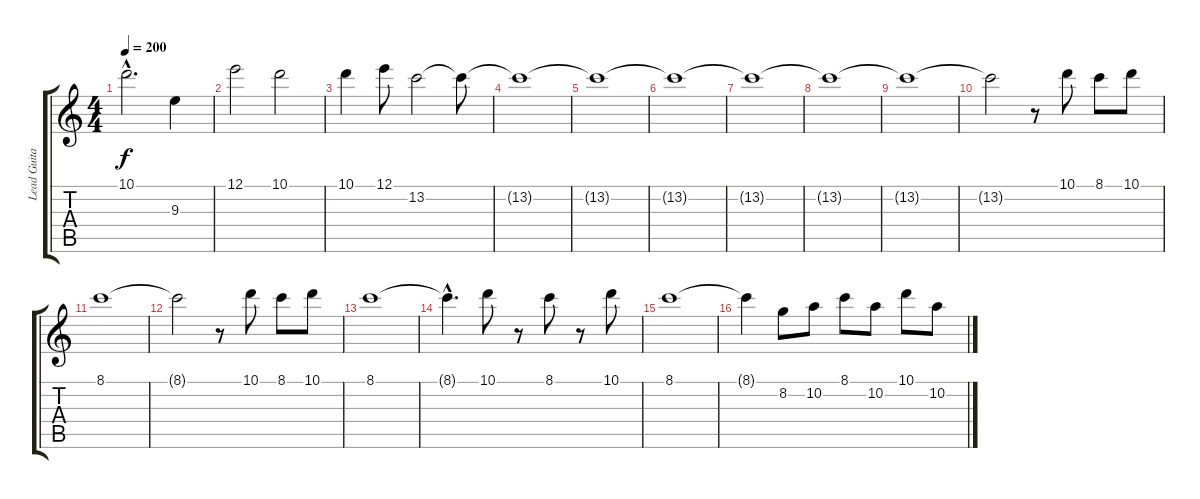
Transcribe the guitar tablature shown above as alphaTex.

\track ("Lead Guitar" "Lead Guita") {instrument overdrivenguitar}
\staff {score tabs}
\tuning (E4 B3 G3 D3 A2 E2) {hide}
\ts (4 4)
\tempo 200
\clef g2
\ks c
10.1{hac}.2{d dy f} 9.3.4 |
12.1.2 10.1.2 |
10.1.4 12.1.8 13.2.2 13.2{t}.8 |
13.2{t}.1 |
13.2{t}.1 |
13.2{t}.1 |
13.2{t}.1 |
13.2{t}.1 |
13.2{t}.1 |
13.2{t}.2 r.8 10.1.8 8.1.8 10.1.8 |
8.1.1 |
8.1{t}.2 r.8 10.1.8 8.1.8 10.1.8 |
8.1.1 |
8.1{hac t}.4{d} 10.1.8 r.8 8.1.8 r.8 10.1.8 |
8.1.1 |
8.1{t}.4 8.2.8 10.2.8 8.1.8 10.2.8 10.1.8 10.2.8
